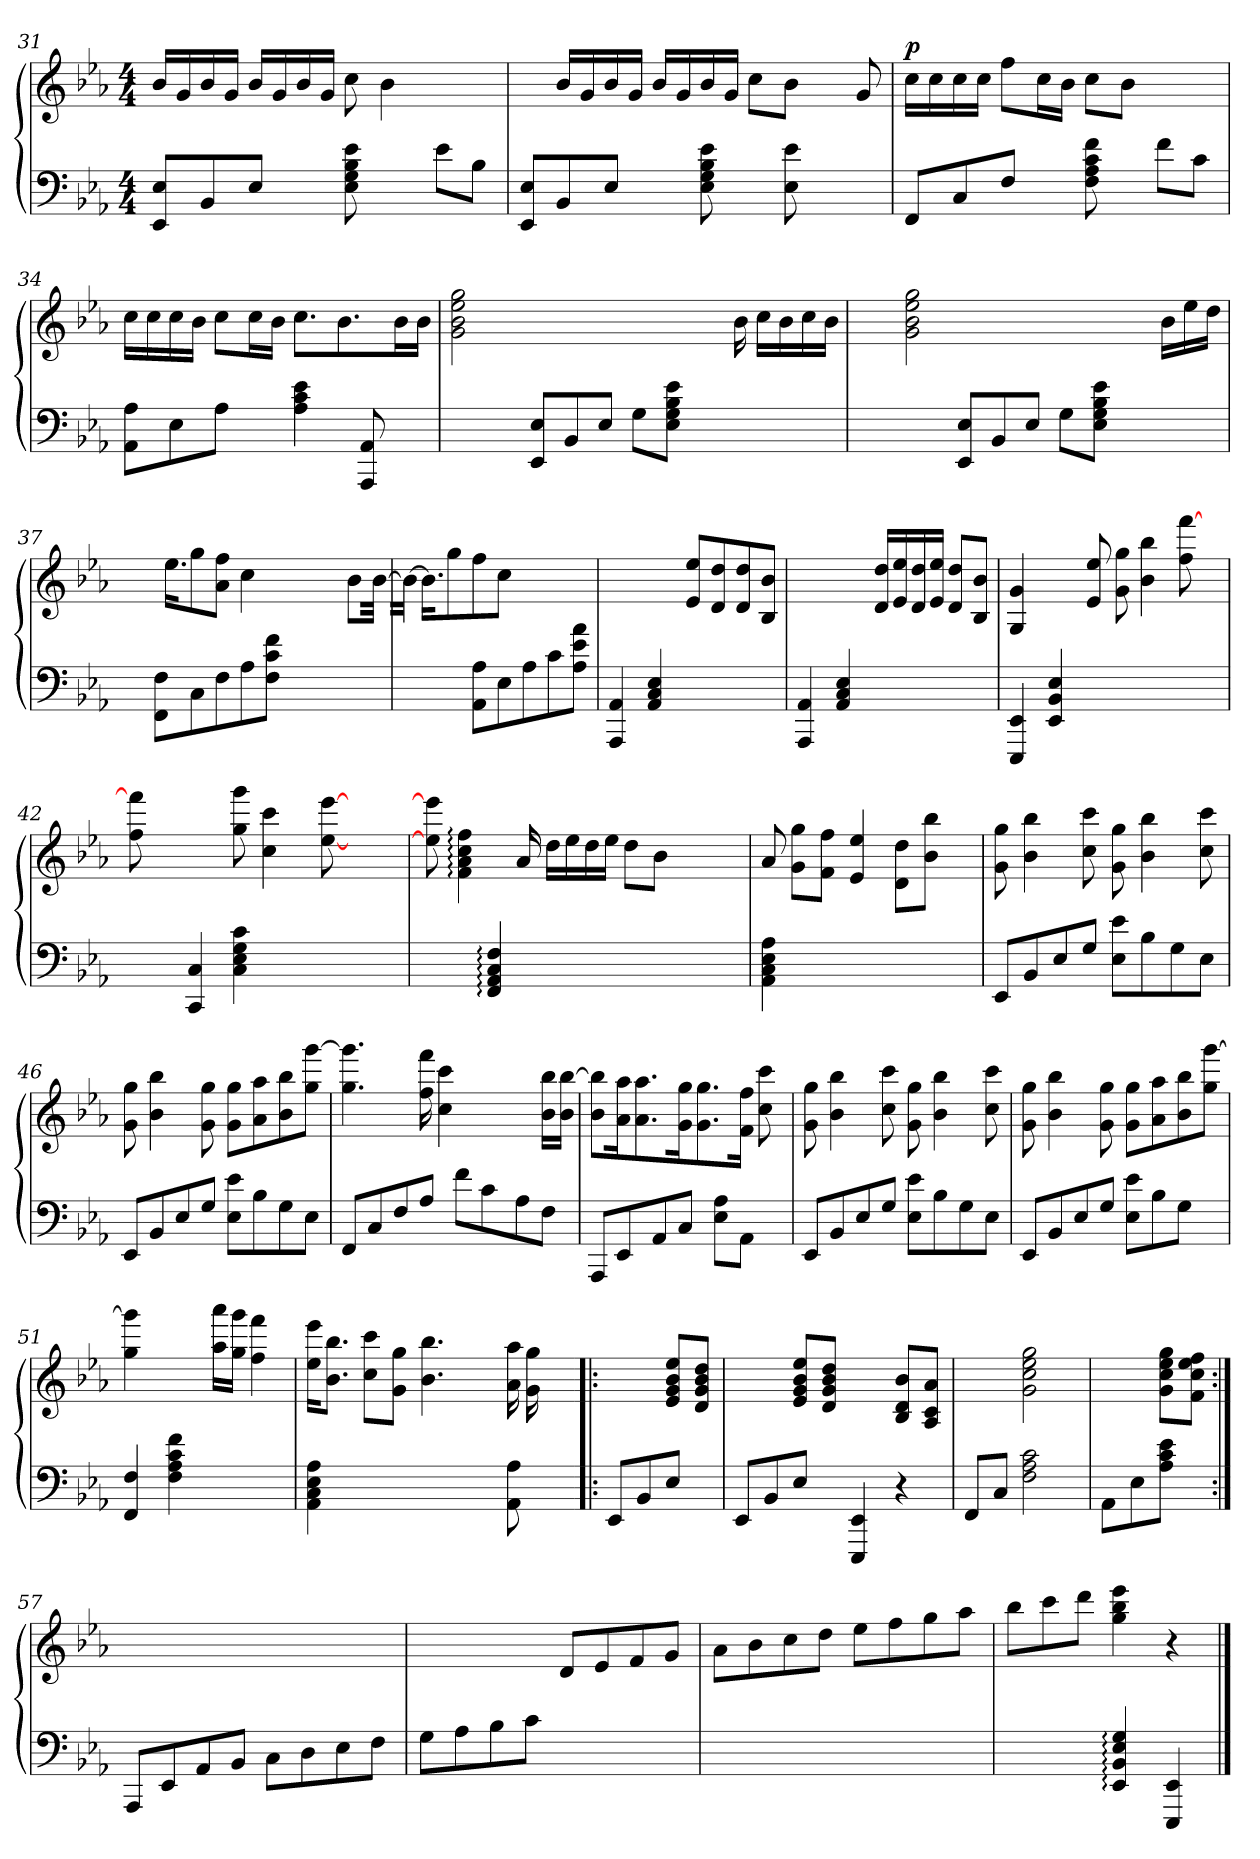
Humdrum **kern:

**kern	**kern	**dynam
*part1	*part1	*part1
*staff2	*staff1	*staff1/2
!!LO:LB:g=z
*clefF4	*clefG2	*
*k[b-e-a-]	*k[b-e-a-]	*
*M4/4	*M4/4	*
=31	=31	=31
8EE-/ 8E-/L	16b-/LL	.
.	16g/	.
8BB-/	16b-/	.
.	16g/JJ	.
8E-/J	16b-/LL	.
.	16g/	.
8ryy	16b-/	.
.	16g/JJ	.
8E-\ 8G\ 8B-\ 8e-\	8cc\	.
4ryy	4b-\	.
8e-\L	8ryy	.
8B-\J	8ryy	.
=32	=32	=32
8EE-/ 8E-/L	8ryy	.
8BB-/	16b-/LL	.
.	16g/	.
8E-/J	16b-/	.
.	16g/JJ	.
8ryy	16b-/LL	.
.	16g/	.
8E-\ 8G\ 8B-\ 8e-\	16b-/	.
.	16g/JJ	.
8ryy	8cc\L	.
8E-\ 8e-\	8b-\J	.
8ryy	8ryy	.
8ryy	8g/	.
=33	=33	=33
!	!	!LO:DY:a
8FF/L	16cc\LL	p
.	16cc\	.
8C/	16cc\	.
.	16cc\JJ	.
8F/J	8ff\L	.
8ryy	16cc\L	.
.	16b-\JJ	.
8F\ 8A-\ 8c\ 8f\	8cc\L	.
8ryy	8b-\J	.
8f\L	4ryy	.
8c\J	.	.
!!LO:LB:g=z
=34	=34	=34
8AA-\ 8A-\L	16cc\LL	.
.	16cc\	.
8E-\	16cc\	.
.	16b-\JJ	.
8A-\J	8cc\L	.
8ryy	16cc\L	.
.	16b-\JJ	.
4A-\ 4c\ 4e-\	8.cc\L	.
.	8.b-\	.
8AAA-/ 8AA-/	.	.
8ryy	16b-\L	.
.	16b-\JJ	.
=35	=35	=35
2ryy	2g\ 2b-\ 2ee-\ 2gg\	.
8EE-/ 8E-/L	2ryy	.
8BB-/	.	.
8E-/J	.	.
8G\L	.	.
8E-\ 8G\ 8B-\ 8e-\J	4ryy	.
4.ryy	.	.
.	16b-\	.
.	16cc\LL	.
.	16b-\	.
.	16cc\	.
16ryy	16b-\JJ	.
=36	=36	=36
2ryy	4ryy	.
.	2g\ 2b-\ 2ee-\ 2gg\	.
8EE-/ 8E-/L	.	.
8BB-/	.	.
8E-/J	2ryy	.
8G\L	.	.
8E-\ 8G\ 8B-\ 8e-\J	.	.
8.ryy	.	.
.	16b-\LL	.
8ryy	16ee-\	.
.	16dd\JJ	.
!!LO:PB:g=z
=37	=37	=37
8..ryy	4ryy	.
8FF\ 8F\L	.	.
.	16.ee-\KL	.
8C\	8gg\	.
8F\	8a-\ 8ff\J	.
8A-\	4cc\	.
8F\ 8c\ 8f\J	.	.
8ryy	4ryy	.
32ryy	.	.
4ryy	.	.
.	8b-\L	.
.	[32b-\Jk	.
=38	=38	=38
32ryy	32b-\Jk_	.
8..ryy	16.b-\KL]	.
.	8gg\	.
8AA-\ 8A-\L	8ff\	.
8E-\	8cc\J	.
8A-\	4.ryy	.
8c\	.	.
8A-\ 8e-\ 8a-\J	.	.
=39	=39	=39
4AAA-/ 4AA-/	2ryy	.
4AA-/ 4C/ 4E-/	.	.
2ryy	8e-/ 8ee-/L	.
.	8d/ 8dd/	.
.	8d/ 8dd/	.
.	8B-/ 8b-/J	.
=40	=40	=40
4AAA-/ 4AA-/	2ryy	.
4AA-/ 4C/ 4E-/	.	.
2ryy	16d/ 16dd/LL	.
.	16e-/ 16ee-/	.
.	16d/ 16dd/	.
.	16e-/ 16ee-/JJ	.
.	8d/ 8dd/L	.
.	8B-/ 8b-/J	.
!!LO:PB:g=z
=41	=41	=41
4EEE-/ 4EE-/	4G/ 4g/	.
4EE-/ 4BB-/ 4E-/	4ryy	.
2ryy	8e-/ 8ee-/	.
.	8g\ 8gg\	.
.	4b-\ 4bb-\	.
4ryy	8ff\ [8fff\	.
.	8ryy	.
=42	=42	=42
4ryy	8ff\ 8fff]\	.
.	4.ryy	.
4CC/ 4C/	.	.
4C\ 4E-\ 4G\ 4c\	8gg\ 8ggg\	.
.	4cc\ 4ccc\	.
2ryy	.	.
.	[8ee-\ [8eee-\	.
.	8ryy	.
.	8ryy	.
=43	=43	=43
4ryy	8ee-]\ 8eee-]\	.
.	4f:\ 4a-:\ 4cc:\ 4ff:\	.
4FF:/ 4AA-:/ 4C:/ 4F:/	.	.
.	16a-/	.
.	16dd\LL	.
2.ryy	16ee-\	.
.	16dd\	.
.	16ee-\JJ	.
.	8dd\L	.
.	8b-\J	.
.	8.ryy	.
.	8ryy	.
=44	=44	=44
4AA-\ 4C\ 4E-\ 4A-\	8a-/	.
.	8g\ 8gg\L	.
2.ryy	8f\ 8ff\J	.
.	4e-/ 4ee-/	.
.	8d\ 8dd\L	.
.	8b-\ 8bb-\J	.
.	8ryy	.
!!LO:LB:g=z
=45	=45	=45
8EE-/L	8g\ 8gg\	.
8BB-/	4b-\ 4bb-\	.
8E-/	.	.
8G/J	8cc\ 8ccc\	.
8E-\ 8e-\L	8g\ 8gg\	.
8B-\	4b-\ 4bb-\	.
8G\	.	.
8E-\J	8cc\ 8ccc\	.
=46	=46	=46
8EE-/L	8g\ 8gg\	.
8BB-/	4b-\ 4bb-\	.
8E-/	.	.
8G/J	8g\ 8gg\	.
8E-\ 8e-\L	8g\ 8gg\L	.
8B-\	8a-\ 8aa-\	.
8G\	8b-\ 8bb-\	.
8E-\J	8gg\ [8ggg\J	.
=47	=47	=47
8FF/L	4.gg\ 4.ggg]\	.
8C/	.	.
8F/	.	.
8A-/J	16ff\ 16fff\	.
.	4cc\ 4ccc\	.
8f\L	.	.
8c\	.	.
.	8.ryy	.
8A-\	.	.
8F\J	16b-\ 16bb-\LL	.
.	16b-\ [16bb-\JJ	.
=48	=48	=48
8AAA-/L	8b-\ 8bb-]\L	.
8EE-/	16a-\ 16aa-\k	.
.	8.a-\ 8.aa-\	.
8AA-/	.	.
8C/J	16g\ 16gg\k	.
.	8.g\ 8.gg\	.
8E-\ 8A-\L	.	.
8AA-\J	16f\ 16ff\Jk	.
.	8cc\ 8ccc\	.
16ryy	.	.
!!LO:LB:g=z
=49	=49	=49
8EE-/L	8g\ 8gg\	.
8BB-/	4b-\ 4bb-\	.
8E-/	.	.
8G/J	8cc\ 8ccc\	.
8E-\ 8e-\L	8g\ 8gg\	.
8B-\	4b-\ 4bb-\	.
8G\	.	.
8E-\J	8cc\ 8ccc\	.
=50	=50	=50
8EE-/L	8g\ 8gg\	.
8BB-/	4b-\ 4bb-\	.
8E-/	.	.
8G/J	8g\ 8gg\	.
8E-\ 8e-\L	8g\ 8gg\L	.
8B-\	8a-\ 8aa-\	.
8G\J	8b-\ 8bb-\	.
8ryy	8gg\ [8ggg\J	.
=51	=51	=51
4FF/ 4F/	4gg\ 4ggg]\	.
4F\ 4A-\ 4c\ 4f\	4ryy	.
4.ryy	16aa-\ 16aaa-\LL	.
.	16gg\ 16ggg\JJ	.
.	4ff\ 4fff\	.
=52	=52	=52
4AA-\ 4C\ 4E-\ 4A-\	16ee-\ 16eee-\KL	.
.	8.b-\ 8.bb-\J	.
2.ryy	8cc\ 8ccc\L	.
.	8g\ 8gg\J	.
.	4.b-\ 4.bb-\	.
.	8ryy	.
8AA-\ 8A-\	16a-\ 16aa-\	.
.	16g\ 16gg\	.
8ryy	8ryy	.
!!LO:LB:g=z
=53!|:	=53!|:	=53!|:
8EE-/L	4ryy	.
8BB-/	.	.
8E-/J	8e-/ 8g/ 8b-/ 8ee-/L	.
8ryy	8d/ 8g/ 8b-/ 8dd/J	.
=54	=54	=54
8EE-/L	4ryy	.
8BB-/	.	.
8E-/J	8e-/ 8g/ 8b-/ 8ee-/L	.
8ryy	8d/ 8g/ 8b-/ 8dd/J	.
4EEE-/ 4EE-/	4ryy	.
4r	8B-/ 8d/ 8b-/L	.
.	8A-/ 8c/ 8a-/J	.
=55	=55	=55
8FF/L	4ryy	.
8C/J	.	.
2F\ 2A-\ 2c\	2g\ 2cc\ 2ee-\ 2gg\	.
=56	=56	=56
8AA-\L	4ryy	.
8E-\	.	.
8A-\ 8c\ 8e-\J	8g\ 8cc\ 8ee-\ 8gg\L	.
8ryy	8f\ 8cc\ 8ee-\ 8ff\J	.
=57:|!	=57:|!	=57:|!
8AAA-/L	1ryy	.
8EE-/	.	.
8AA-/	.	.
8BB-/J	.	.
8C\L	.	.
8D\	.	.
8E-\	.	.
8F\J	.	.
!!LO:LB:g=z
=58	=58	=58
8G\L	2ryy	.
8A-\	.	.
8B-\	.	.
8c\J	.	.
2ryy	8d/L	.
.	8e-/	.
.	8f/	.
.	8g/J	.
=59	=59	=59
1ryy	8a-\L	.
.	8b-\	.
.	8cc\	.
.	8dd\J	.
.	8ee-\L	.
.	8ff\	.
.	8gg\	.
.	8aa-\J	.
=60	=60	=60
4.ryy	8bb-\L	.
.	8ccc\	.
.	8ddd\J	.
4EE-:/ 4BB-:/ 4E-:/ 4G:/	4gg\ 4bb-\ 4eee-\	.
4EEE-/ 4EE-/	4r	.
==	==	==
*-	*-	*-
